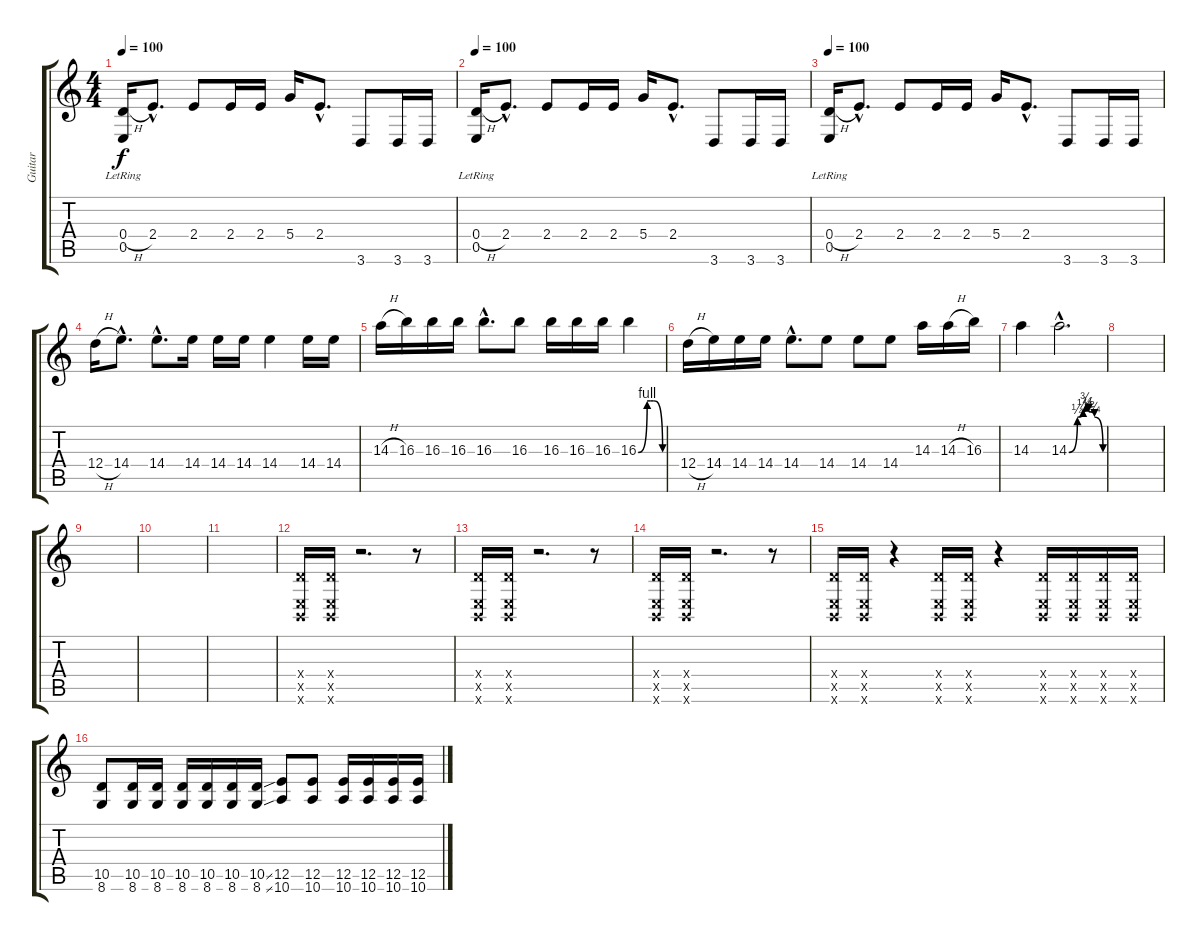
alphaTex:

\track ("Guitar" "Guitar") {instrument distortionguitar}
\staff {score tabs}
\tuning (E4 B3 G3 D3 E2 B1) {hide}
\ts (4 4)
\tempo 100
\clef g2
\ks c
(0.4{h} 0.5{lr}).16{dy f volume 16 instrument distortionguitar} 2.4{hac}.8{d} 2.4.8 2.4.16 2.4.16 5.4.16 2.4{hac}.8{d} 3.6.8 3.6.16 3.6.16 |
\tempo 100
(0.4{h} 0.5{lr}).16{volume 16 instrument distortionguitar} 2.4{hac}.8{d} 2.4.8 2.4.16 2.4.16 5.4.16 2.4{hac}.8{d} 3.6.8 3.6.16 3.6.16 |
\tempo 100
(0.4{h} 0.5{lr}).16{volume 16 instrument distortionguitar} 2.4{hac}.8{d} 2.4.8 2.4.16 2.4.16 5.4.16 2.4{hac}.8{d} 3.6.8 3.6.16 3.6.16 |
12.4{h}.16 14.4{hac}.8{d} 14.4{hac}.8{d} 14.4.16 14.4.16 14.4.16 14.4.4 14.4.16 14.4.16 |
14.3{h}.16 16.3.16 16.3.16 16.3.16 16.3{hac}.8{d} 16.3.8 16.3.16 16.3.16 16.3.16 16.3{be (custom 0 0 22 4 30 4 38 4 60 0)}.4 |
12.4{h}.16 14.4.16 14.4.16 14.4.16 14.4{hac}.8{d} 14.4.8 14.4.8 14.4.8 14.3.16 14.3{h}.16 16.3.16 |
14.3.4 14.3{be (custom 0 0 15 1 25 2 30 3 35 2 45 1 60 0) hac}.2{d} |
|
|
|
|
(0.4{x} 0.5{x} 0.6{x}).16 (0.4{x} 0.5{x} 0.6{x}).16 r.2{d} r.8 |
(0.4{x} 0.5{x} 0.6{x}).16 (0.4{x} 0.5{x} 0.6{x}).16 r.2{d} r.8 |
(0.4{x} 0.5{x} 0.6{x}).16 (0.4{x} 0.5{x} 0.6{x}).16 r.2{d} r.8 |
(0.4{x} 0.5{x} 0.6{x}).16 (0.4{x} 0.5{x} 0.6{x}).16 r.4 (0.4{x} 0.5{x} 0.6{x}).16 (0.4{x} 0.5{x} 0.6{x}).16 r.4 (0.4{x} 0.5{x} 0.6{x}).16 (0.4{x} 0.5{x} 0.6{x}).16 (0.4{x} 0.5{x} 0.6{x}).16 (0.4{x} 0.5{x} 0.6{x}).16 |
(10.5 8.6).8 (10.5 8.6).16 (10.5 8.6).16 (10.5 8.6).16 (10.5 8.6).16 (10.5 8.6).16 (10.5{ss} 8.6{ss}).16 (12.5 10.6).8 (12.5 10.6).8 (12.5 10.6).16 (12.5 10.6).16 (12.5 10.6).16 (12.5 10.6).16
